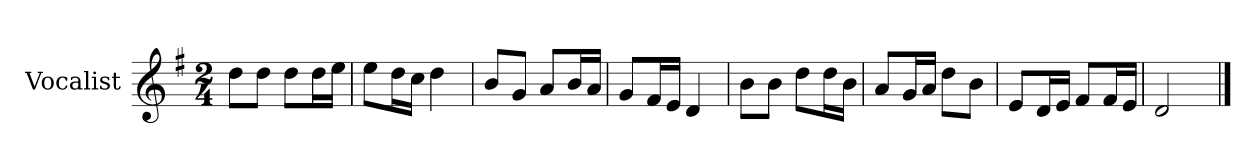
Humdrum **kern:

**kern
*part1
*staff1
*I"Vocalist
*k[f#]
*G:
*M2/4
=
8ddL
8ddJ
8ddL
16ddL
16eeJJ
=1
8eeL
16ddL
16ccJJ
4dd
=2
8bL
8gJ
8aL
16bL
16aJJ
=3
8gL
16f#L
16eJJ
4d
=4
8bL
8bJ
8ddL
16ddL
16bJJ
=5
8aL
16gL
16aJJ
8ddL
8bJ
=6
8eL
16dL
16eJJ
8f#L
16f#L
16eJJ
=7
2d
==
*-
